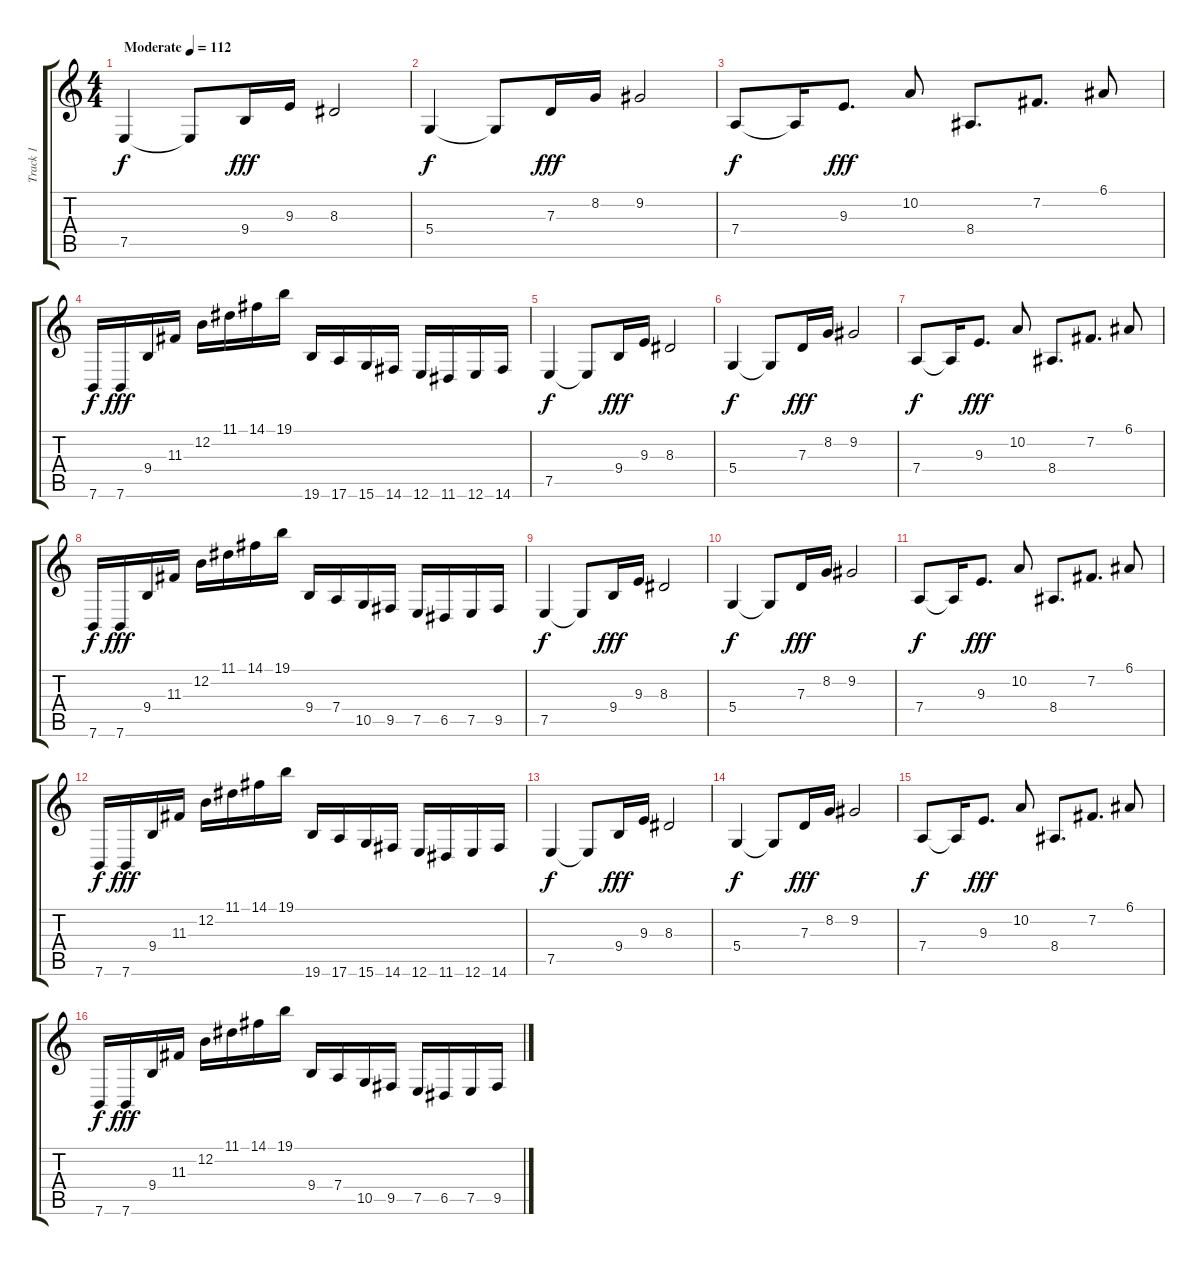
\track ("Track 1" "Track 1") {instrument lead2sawtooth}
\staff {score tabs}
\tuning (E4 B3 G3 D3 A2 E2) {hide}
\ts (4 4)
\tempo (112 "Moderate")
\clef g2
\ks c
7.5.4{dy f instrument lead2sawtooth} 7.5{t}.8 9.4.16{dy fff} 9.3.16 8.3.2 |
5.4.4{dy f} 5.4{t}.8 7.3.16{dy fff} 8.2.16 9.2.2 |
7.4.8{dy f} 7.4{t}.16 9.3.8{d dy fff} 10.2.8 8.4.8{d} 7.2.8{d} 6.1.8 |
7.6.16{dy f} 7.6.16{dy fff} 9.4.16 11.3.16 12.2.16 11.1.16 14.1.16 19.1.16 19.6.16 17.6.16 15.6.16 14.6.16 12.6.16 11.6.16 12.6.16 14.6.16 |
7.5.4{dy f} 7.5{t}.8 9.4.16{dy fff} 9.3.16 8.3.2 |
5.4.4{dy f} 5.4{t}.8 7.3.16{dy fff} 8.2.16 9.2.2 |
7.4.8{dy f} 7.4{t}.16 9.3.8{d dy fff} 10.2.8 8.4.8{d} 7.2.8{d} 6.1.8 |
7.6.16{dy f} 7.6.16{dy fff} 9.4.16 11.3.16 12.2.16 11.1.16 14.1.16 19.1.16 9.4.16 7.4.16 10.5.16 9.5.16 7.5.16 6.5.16 7.5.16 9.5.16 |
7.5.4{dy f} 7.5{t}.8 9.4.16{dy fff} 9.3.16 8.3.2 |
5.4.4{dy f} 5.4{t}.8 7.3.16{dy fff} 8.2.16 9.2.2 |
7.4.8{dy f} 7.4{t}.16 9.3.8{d dy fff} 10.2.8 8.4.8{d} 7.2.8{d} 6.1.8 |
7.6.16{dy f} 7.6.16{dy fff} 9.4.16 11.3.16 12.2.16 11.1.16 14.1.16 19.1.16 19.6.16 17.6.16 15.6.16 14.6.16 12.6.16 11.6.16 12.6.16 14.6.16 |
7.5.4{dy f} 7.5{t}.8 9.4.16{dy fff} 9.3.16 8.3.2 |
5.4.4{dy f} 5.4{t}.8 7.3.16{dy fff} 8.2.16 9.2.2 |
7.4.8{dy f} 7.4{t}.16 9.3.8{d dy fff} 10.2.8 8.4.8{d} 7.2.8{d} 6.1.8 |
7.6.16{dy f} 7.6.16{dy fff} 9.4.16 11.3.16 12.2.16 11.1.16 14.1.16 19.1.16 9.4.16 7.4.16 10.5.16 9.5.16 7.5.16 6.5.16 7.5.16 9.5.16
